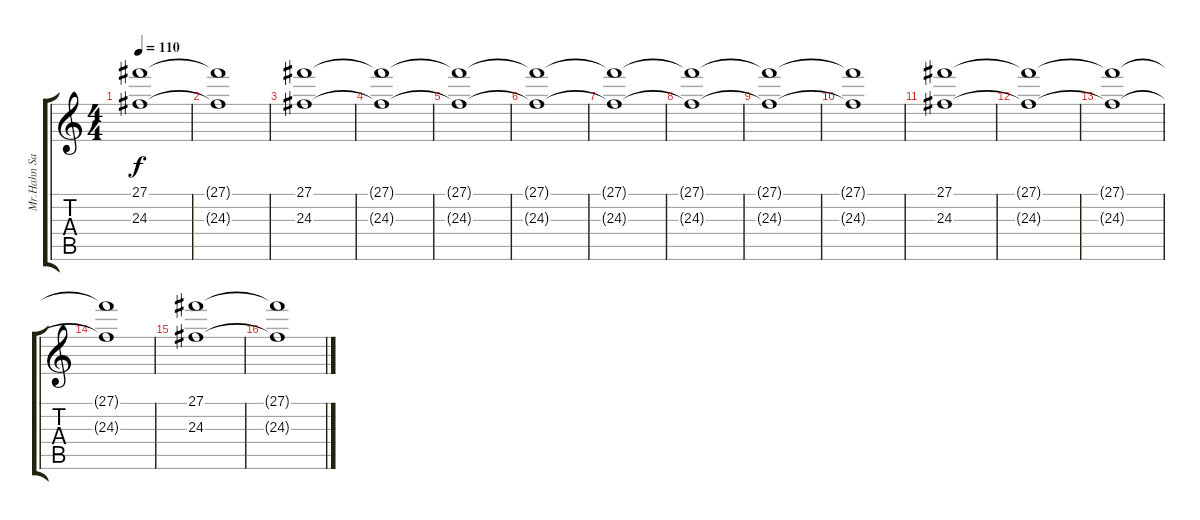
\track ("Mr.Hahn Sampler1" "Mr.Hahn Sa") {instrument lead5charang}
\staff {score tabs}
\tuning (Eb4 Bb3 Gb3 Db3 Ab2 Db2) {hide}
\ts (4 4)
\tempo 110
\clef g2
\ks c
(27.1{t} 24.3{t}).1{dy f} |
(27.1{t} 24.3{t}).1 |
(27.1 24.3).1 |
(27.1{t} 24.3{t}).1 |
(27.1{t} 24.3{t}).1 |
(27.1{t} 24.3{t}).1 |
(27.1{t} 24.3{t}).1 |
(27.1{t} 24.3{t}).1 |
(27.1{t} 24.3{t}).1 |
(27.1{t} 24.3{t}).1 |
(27.1 24.3).1 |
(27.1{t} 24.3{t}).1 |
(27.1{t} 24.3{t}).1 |
(27.1{t} 24.3{t}).1 |
(27.1 24.3).1 |
(27.1{t} 24.3{t}).1
